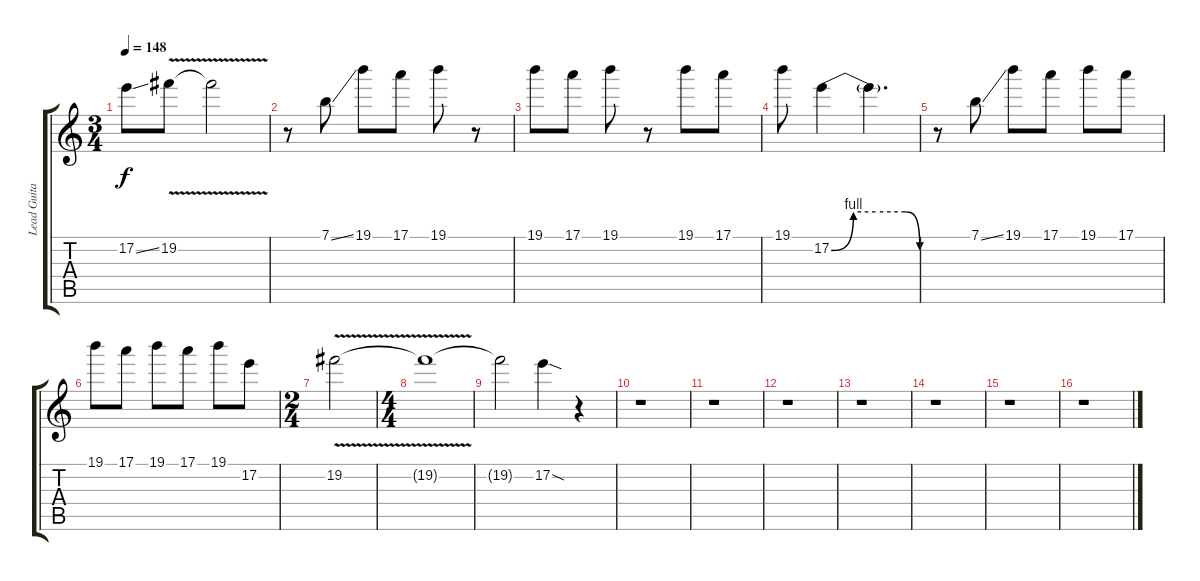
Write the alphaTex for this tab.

\track ("Lead Guitar 4" "Lead Guita") {instrument distortionguitar}
\staff {score tabs}
\tuning (E4 B3 G3 D3 A2 E2) {hide}
\ts (3 4)
\tempo 148
\clef g2
\ks c
17.2{ss}.8{dy f} 19.2{v}.8 19.2{t}.2 |
r.8 7.1{ss}.8 19.1.8 17.1.8 19.1.8 r.8 |
19.1.8 17.1.8 19.1.8 r.8 19.1.8 17.1.8 |
19.1.8 17.2{be (custom 0 0 15 4 30 4 50 4 60 0)}.4 17.2{t}.4{d} |
r.8 7.1{ss}.8 19.1.8 17.1.8 19.1.8 17.1.8 |
19.1.8 17.1.8 19.1.8 17.1.8 19.1.8 17.2.8 |
\ts (2 4)
19.2{v}.2 |
\ts (4 4)
19.2{t}.1 |
19.2{t}.2 17.2{sod}.4 r.4 |
r.1 |
r.1 |
r.1 |
r.1 |
r.1 |
r.1 |
r.1
